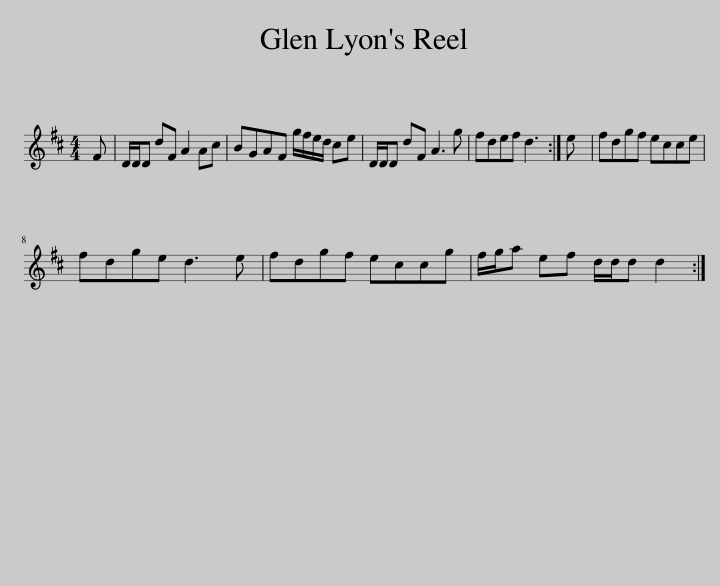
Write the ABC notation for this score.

X:1
L:1/8
M:4/4
I:linebreak $
K:D
V:1 treble
V:1
 F | D/D/D dF A2 Ac | BGAF g/f/e/d/ ce | D/D/D dF A3 g | fdef d3 :| %5
 e | fdgf ecce |$ fdge d3 e | fdgf eccg | f/g/a ef d/d/d d2 :| %10
